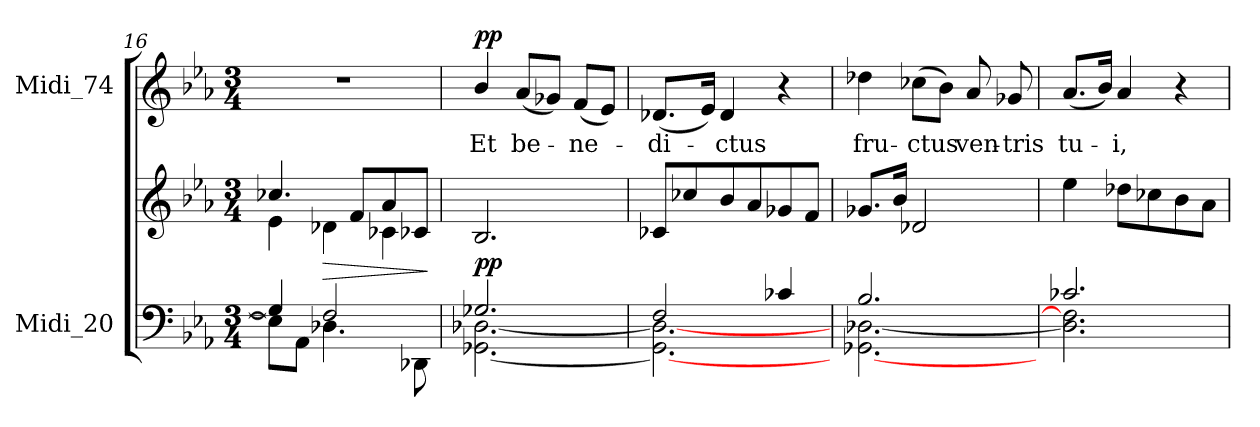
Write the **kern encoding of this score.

**kern	**kern	**dynam	**kern	**text	**dynam
*part2	*part2	*part2	*part1	*part1	*part1
*staff3	*staff2	*staff2/3	*staff1	*staff1	*staff1
*I"Midi_20	*	*	*I"Midi_74	*	*
!!LO:LB:g=z
*clefF4	*clefG2	*	*clefG2	*	*
*k[b-e-a-]	*k[b-e-a-]	*	*k[b-e-a-]	*	*
*E-:	*E-:	*	*E-:	*	*
*M3/4	*M3/4	*	*M3/4	*	*
=16	=16	=16	=16	=16	=16
*^	*^	*	*	*	*
!	!	!	!	!	!LO:N:vis=1	!	!
4G-/]	8E-\L]	4.cc-X/	4e-\	.	2.r	.	.
.	8AA-\J	.	.	.	.	.	.
!	!	!	!	!LO:HP:b	!	!	!
2F/	4.D-X\	.	4d-X\	>	.	.	.
.	.	8f/L	.	.	.	.	.
.	.	8a-/	4c-X\	.	.	.	.
.	8DD-X\	8c-X/J	.	.	.	.	.
*v	*v	*	*	*	*	*	*
*	*v	*v	*	*	*	*
.	.	]	.	.	.
=17	=17	=17	=17	=17	=17
*^	*^	*	*	*	*
!	!	!	!	!LO:DY:a=2	!	!LO:LY:b	!LO:DY:b
2.G-X/	[2.GG-X\ [2.D-X\	2.B-/	2ryy	pp	4b-/	Et	pp
!	!	!	!	!	!	!LO:LY:b	!
.	.	.	.	.	(<8a-L	be-	.
.	.	.	.	.	8g-XJ)	.	.
!	!	!	!	!	!	!LO:LY:b	!
.	.	.	4ryy	.	(<8fL	ne-	.
.	.	.	.	.	8e-J)	.	.
=18	=18	=18	=18	=18	=18	=18	=18
!	!	!	!	!	!	!LO:LY:b	!
2F/	2.GG-\_ 2.D-\_	8c-X/L	2ryy	.	(<8.d-XL	di-	.
.	.	8cc-X/	.	.	.	.	.
.	.	.	.	.	16e-J)	.	.
!	!	!	!	!	!	!LO:LY:b	!
.	.	8b-/	.	.	4d-	ctus	.
.	.	8a-/	.	.	.	.	.
4c-X/	.	8g-X/	4ryy	.	4r	.	.
.	.	8f/J	.	.	.	.	.
=19	=19	=19	=19	=19	=19	=19	=19
!	!	!	!	!	!	!LO:LY:b	!
2.B-/	[2.GG-X\ [2.D-X\	8.g-X/L	2ryy	.	4dd-X	fru-	.
.	.	16b-/J	.	.	.	.	.
!	!	!	!	!	!	!LO:LY:b	!
.	.	2d-X/	.	.	(>8cc-XL	-ctus	.
.	.	.	.	.	8b-J)	.	.
!	!	!	!	!	!	!LO:LY:b	!
.	.	.	4ryy	.	8a-	ven-	.
!	!	!	!	!	!	!LO:LY:b	!
.	.	.	.	.	8g-X	-tris	.
=20	=20	=20	=20	=20	=20	=20	=20
!	!	!	!	!	!	!LO:LY:b	!
2.c-X/	2.D-\] 2.F\]	4ee-\	2ryy	.	(<8.a-L	tu-	.
.	.	.	.	.	16b-J)	.	.
!	!	!	!	!	!	!LO:LY:b	!
.	.	8dd-X\L	.	.	4a-	i,	.
.	.	8cc-X\	.	.	.	.	.
.	.	8b-\	4ryy	.	4r	.	.
.	.	8a-\J	.	.	.	.	.
*v	*v	*	*	*	*	*	*
*	*v	*v	*	*	*	*
=	=	=	=	=	=
*-	*-	*-	*-	*-	*-
